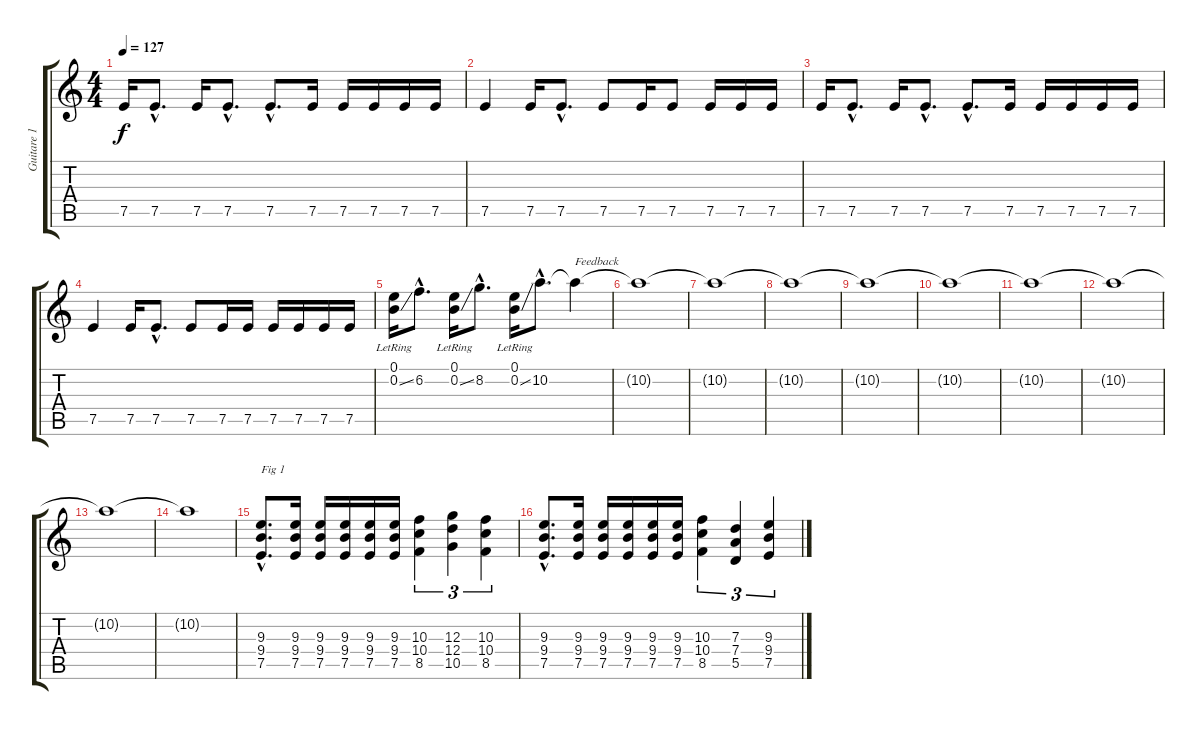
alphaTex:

\track ("Guitare 1" "Guitare 1") {instrument distortionguitar}
\staff {score tabs}
\tuning (E4 B3 G3 D3 A2 E2) {hide}
\ts (4 4)
\tempo 127
\clef g2
\ks c
7.5.16{dy f} 7.5{hac}.8{d} 7.5.16 7.5{hac}.8{d} 7.5{hac}.8{d} 7.5.16 7.5.16 7.5.16 7.5.16 7.5.16 |
7.5.4 7.5.16 7.5{hac}.8{d} 7.5.8 7.5.16 7.5.8 7.5.16 7.5.16 7.5.16 |
7.5.16 7.5{hac}.8{d} 7.5.16 7.5{hac}.8{d} 7.5{hac}.8{d} 7.5.16 7.5.16 7.5.16 7.5.16 7.5.16 |
7.5.4 7.5.16 7.5{hac}.8{d} 7.5.8 7.5.16 7.5.16 7.5.16 7.5.16 7.5.16 7.5.16 |
(0.1{lr} 0.2{ss}).16 6.2{hac}.8{d} (0.1{lr} 0.2{ss}).16 8.2{hac}.8{d} (0.1{lr} 0.2{ss}).16 10.2{hac}.8{d} 10.2{t}.4{txt "Feedback"} |
10.2{t}.1 |
10.2{t}.1 |
10.2{t}.1 |
10.2{t}.1 |
10.2{t}.1 |
10.2{t}.1 |
10.2{t}.1 |
10.2{t}.1 |
10.2{t}.1 |
(9.3{hac} 9.4{hac} 7.5{hac}).8{d txt "Fig 1"} (9.3 9.4 7.5).16 (9.3 9.4 7.5).16 (9.3 9.4 7.5).16 (9.3 9.4 7.5).16 (9.3 9.4 7.5).16 (10.3 10.4 8.5).4{tu (3 2)} (12.3 12.4 10.5).4{tu (3 2)} (10.3 10.4 8.5).4{tu (3 2)} |
(9.3{hac} 9.4{hac} 7.5{hac}).8{d} (9.3 9.4 7.5).16 (9.3 9.4 7.5).16 (9.3 9.4 7.5).16 (9.3 9.4 7.5).16 (9.3 9.4 7.5).16 (10.3 10.4 8.5).4{tu (3 2)} (7.3 7.4 5.5).4{tu (3 2)} (9.3 9.4 7.5).4{tu (3 2)}
